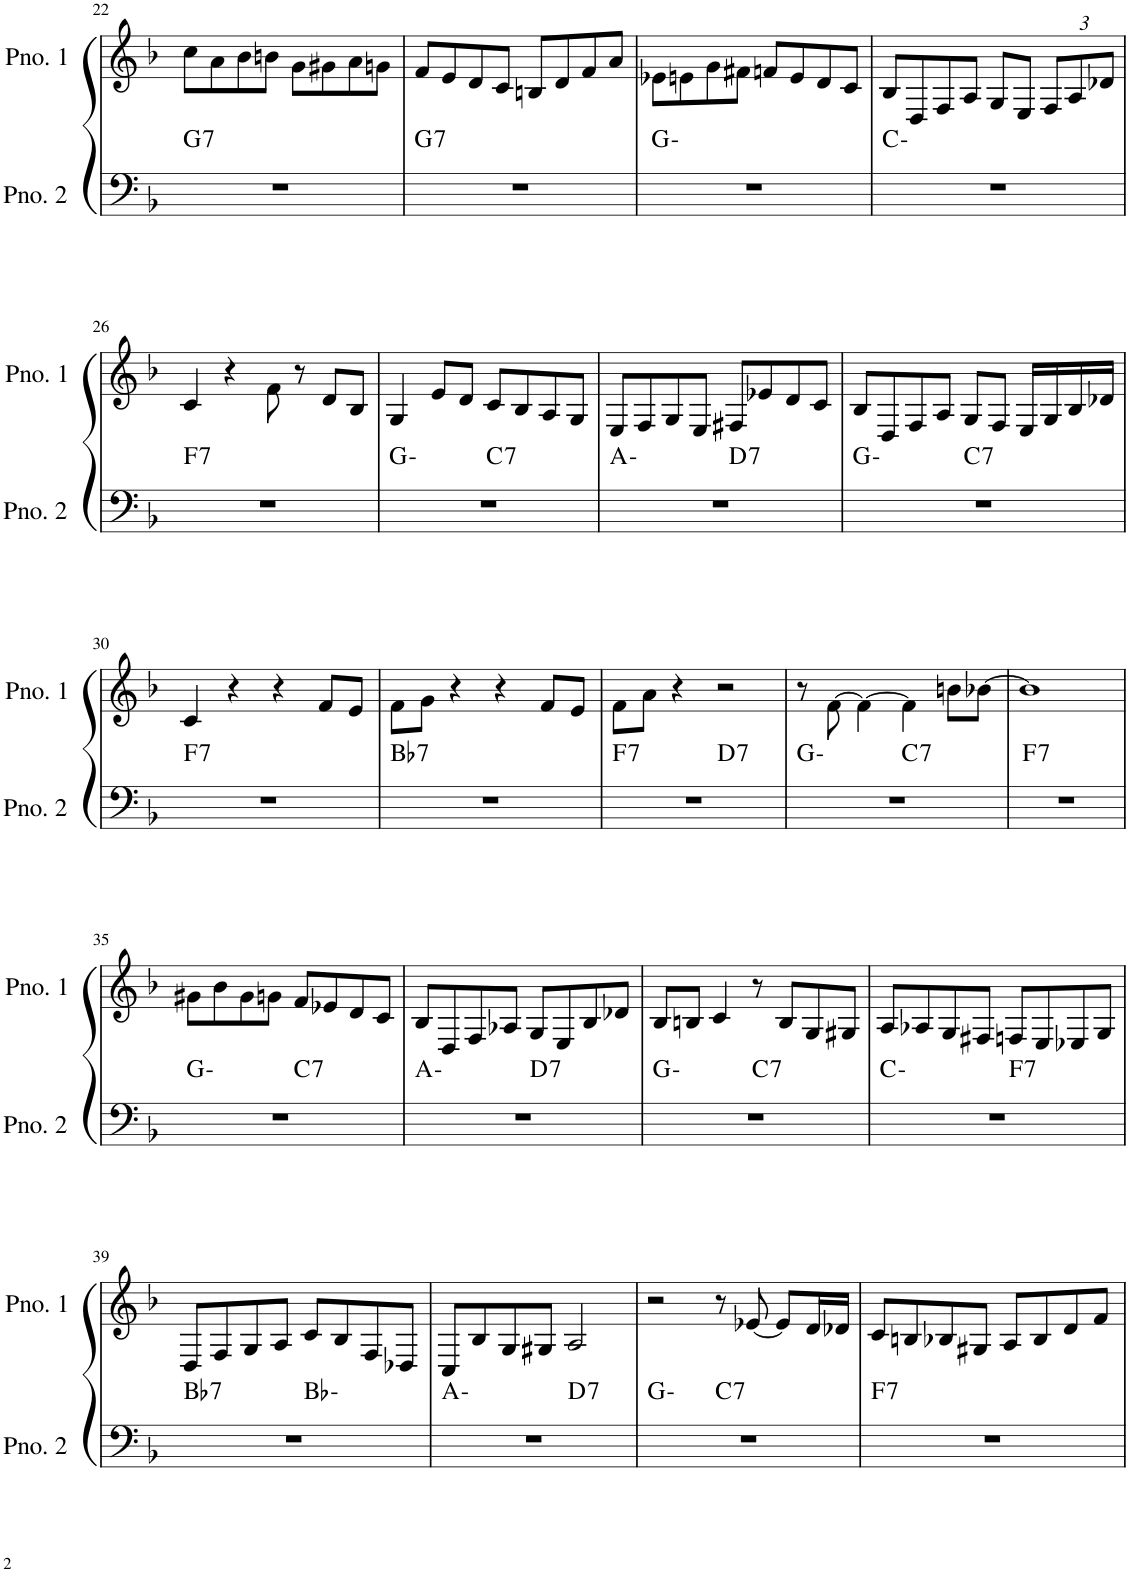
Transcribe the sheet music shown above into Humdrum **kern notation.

**kern	**harte	**kern
*part2	*part2	*part1
*staff2	*	*staff1
*I"ピアノ 2	*	*I"ピアノ 1
!!LO:PB:g=z
*clefF4	*	*clefG2
*k[b-]	*	*k[b-]
*M4/4	*	*M4/4
=22	=22	=22
!	!LO:H:kt=7	!
1r	G:7	8cc\L
.	.	8a\
.	.	8b-\
.	.	8bn\J
.	.	8g\L
.	.	8g#X\
.	.	8a\
.	.	8gn\J
=23	=23	=23
!	!LO:H:kt=7	!
1r	G:7	8f/L
.	.	8e/
.	.	8d/
.	.	8c/J
.	.	8Bn/L
.	.	8d/
.	.	8f/
.	.	8a/J
=24	=24	=24
1r	G:min	8e-X\L
.	.	8en\
.	.	8g\
.	.	8f#X\J
.	.	8fn/L
.	.	8e/
.	.	8d/
.	.	8c/J
=25	=25	=25
1r	C:min	8B-/L
.	.	8D/
.	.	8F/
.	.	8A/J
.	.	8G/L
.	.	8E/J
*	*	*Xbrackettup
.	.	12F/L
.	.	12A/
.	.	12d-X/J
!!LO:LB:g=z
=26	=26	=26
!	!LO:H:kt=7	!
1r	F:7	4c/
.	.	4r
.	.	8f\
.	.	8r
.	.	8d/L
.	.	8B-/J
=27	=27	=27
*^	*	*
1r	2ryy	G:min	4G/
.	.	.	8e/L
.	.	.	8d/J
!	!	!LO:H:kt=7	!
.	2ryy	C:7	8c/L
.	.	.	8B-/
.	.	.	8A/
.	.	.	8G/J
=28	=28	=28	=28
1r	2ryy	A:min	8E/L
.	.	.	8F/
.	.	.	8G/
.	.	.	8E/J
!	!	!LO:H:kt=7	!
.	2ryy	D:7	8F#X/L
.	.	.	8e-X/
.	.	.	8d/
.	.	.	8c/J
=29	=29	=29	=29
1r	2ryy	G:min	8B-/L
.	.	.	8D/
.	.	.	8F/
.	.	.	8A/J
!	!	!LO:H:kt=7	!
.	2ryy	C:7	8G/L
.	.	.	8F/J
.	.	.	16E/LL
.	.	.	16G/
.	.	.	16B-/
.	.	.	16d-X/JJ
!!LO:LB:g=z
=30	=30	=30	=30
!	!	!LO:H:kt=7	!
*v	*v	*	*
1r	F:7	4c/
.	.	4r
.	.	4r
.	.	8f/L
.	.	8e/J
=31	=31	=31
!	!LO:H:kt=7	!
1r	Bb:7	8f\L
.	.	8g\J
.	.	4r
.	.	4r
.	.	8f/L
.	.	8e/J
=32	=32	=32
!	!LO:H:kt=7	!
*^	*	*
1r	2ryy	F:7	8f\L
.	.	.	8a\J
.	.	.	4r
!	!	!LO:H:kt=7	!
.	2ryy	D:7	2r
=33	=33	=33	=33
1r	2ryy	G:min	8r
.	.	.	[8f\
.	.	.	4f\_
!	!	!LO:H:kt=7	!
.	2ryy	C:7	4f\]
.	.	.	8bn\L
.	.	.	[8b-X\J
=34	=34	=34	=34
!	!	!LO:H:kt=7	!
*v	*v	*	*
1r	F:7	1b-]
!!LO:LB:g=z
=35	=35	=35
*^	*	*
1r	2ryy	G:min	8g#X\L
.	.	.	8b-\
.	.	.	8g#\
.	.	.	8gn\J
!	!	!LO:H:kt=7	!
.	2ryy	C:7	8f/L
.	.	.	8e-X/
.	.	.	8d/
.	.	.	8c/J
=36	=36	=36	=36
1r	2ryy	A:min	8B-/L
.	.	.	8D/
.	.	.	8F/
.	.	.	8A-X/J
!	!	!LO:H:kt=7	!
.	2ryy	D:7	8G/L
.	.	.	8E/
.	.	.	8B-/
.	.	.	8d-X/J
=37	=37	=37	=37
1r	2ryy	G:min	8B-/L
.	.	.	8Bn/J
.	.	.	4c/
!	!	!LO:H:kt=7	!
.	2ryy	C:7	8r
.	.	.	8B/L
.	.	.	8G/
.	.	.	8G#X/J
=38	=38	=38	=38
1r	2ryy	C:min	8A/L
.	.	.	8A-X/
.	.	.	8G/
.	.	.	8F#X/J
!	!	!LO:H:kt=7	!
.	2ryy	F:7	8Fn/L
.	.	.	8E/
.	.	.	8E-X/
.	.	.	8G/J
!!LO:LB:g=z
=39	=39	=39	=39
!	!	!LO:H:kt=7	!
1r	2ryy	Bb:7	8D/L
.	.	.	8F/
.	.	.	8G/
.	.	.	8A/J
.	2ryy	Bb:min	8c/L
.	.	.	8B-/
.	.	.	8F/
.	.	.	8D-X/J
=40	=40	=40	=40
1r	2ryy	A:min	8C/L
.	.	.	8B-/
.	.	.	8G/
.	.	.	8G#X/J
!	!	!LO:H:kt=7	!
.	2ryy	D:7	2A/
=41	=41	=41	=41
1r	2ryy	G:min	2r
!	!	!LO:H:kt=7	!
.	2ryy	C:7	8r
.	.	.	[8e-X/
.	.	.	8e-/L]
.	.	.	16d/L
.	.	.	16d-X/JJ
=42	=42	=42	=42
!	!	!LO:H:kt=7	!
*v	*v	*	*
1r	F:7	8c/L
.	.	8Bn/
.	.	8B-X/
.	.	8G#X/J
.	.	8A/L
.	.	8B-/
.	.	8d/
.	.	8f/J
=	=	=
*-	*-	*-
